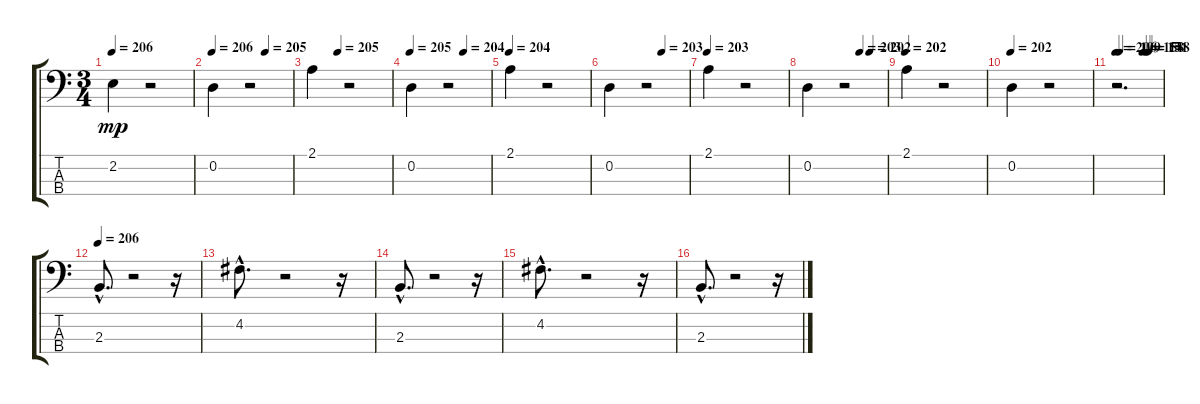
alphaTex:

\track "" {instrument electricbasspick}
\staff {score tabs}
\tuning (G2 D2 A1 E1) {hide}
\ts (3 4)
\tempo 206
\clef f4
\ks c
2.2.4{dy mp} r.2 |
\tempo 206
\tempo (205 0.6666666666666666)
0.2.4 r.2 |
\tempo (205 0.3333333333333333)
2.1.4 r.2 |
\tempo 205
\tempo (204 0.6666666666666666)
0.2.4 r.2 |
\tempo 204
2.1.4 r.2 |
\tempo (203 0.6666666666666666)
0.2.4 r.2 |
\tempo 203
2.1.4 r.2 |
\tempo (203 0.6666666666666666)
\tempo (202 0.7916666666666666)
0.2.4 r.2 |
\tempo 202
2.1.4 r.2 |
\tempo 202
0.2.4 r.2 |
\tempo 206
\tempo (199 0.08333333333333333)
\tempo (158 0.5833333333333334)
\tempo (151 0.6666666666666666)
\tempo (148 0.7083333333333334)
r.2{d} |
\tempo 206
2.3{hac}.8{d} r.2 r.16 |
4.2{hac}.8{d} r.2 r.16 |
2.3{hac}.8{d} r.2 r.16 |
4.2{hac}.8{d} r.2 r.16 |
2.3{hac}.8{d} r.2 r.16
